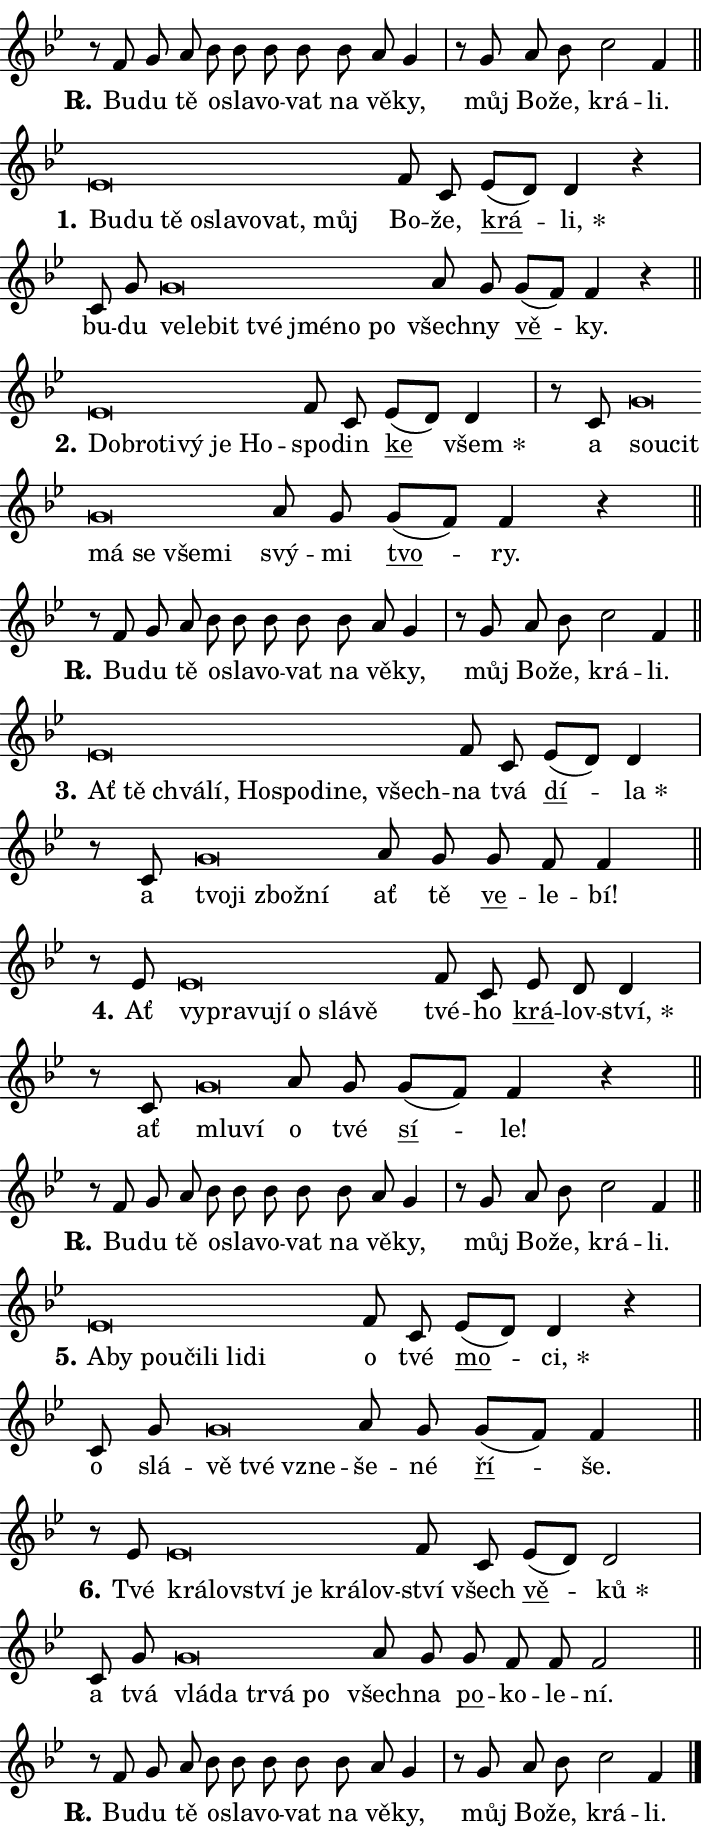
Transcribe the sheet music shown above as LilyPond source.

\version "2.24.0"
\header { tagline = "" }
\paper {
  indent = 0\cm
  top-margin = 0\cm
  right-margin = 0.13\cm % to fit lyric hyphens
  bottom-margin = 0\cm
  left-margin = 0\cm
  paper-width = 12\cm
  page-breaking = #ly:one-page-breaking
  system-system-spacing.basic-distance = #11
  score-system-spacing.basic-distance = #11
  ragged-last = ##f
}


%% Author: Thomas Morley
%% https://lists.gnu.org/archive/html/lilypond-user/2020-05/msg00002.html
#(define (line-position grob)
"Returns position of @var[grob} in current system:
   @code{'start}, if at first time-step
   @code{'end}, if at last time-step
   @code{'middle} otherwise
"
  (let* ((col (ly:item-get-column grob))
         (ln (ly:grob-object col 'left-neighbor))
         (rn (ly:grob-object col 'right-neighbor))
         (col-to-check-left (if (ly:grob? ln) ln col))
         (col-to-check-right (if (ly:grob? rn) rn col))
         (break-dir-left
           (and
             (ly:grob-property col-to-check-left 'non-musical #f)
             (ly:item-break-dir col-to-check-left)))
         (break-dir-right
           (and
             (ly:grob-property col-to-check-right 'non-musical #f)
             (ly:item-break-dir col-to-check-right))))
        (cond ((eqv? 1 break-dir-left) 'start)
              ((eqv? -1 break-dir-right) 'end)
              (else 'middle))))

#(define (tranparent-at-line-position vctor)
  (lambda (grob)
  "Relying on @code{line-position} select the relevant enry from @var{vctor}.
Used to determine transparency,"
    (case (line-position grob)
      ((end) (not (vector-ref vctor 0)))
      ((middle) (not (vector-ref vctor 1)))
      ((start) (not (vector-ref vctor 2))))))

noteHeadBreakVisibility =
#(define-music-function (break-visibility)(vector?)
"Makes @code{NoteHead}s transparent relying on @var{break-visibility}"
#{
  \override NoteHead.transparent =
    #(tranparent-at-line-position break-visibility)
#})

#(define delete-ledgers-for-transparent-note-heads
  (lambda (grob)
    "Reads whether a @code{NoteHead} is transparent.
If so this @code{NoteHead} is removed from @code{'note-heads} from
@var{grob}, which is supposed to be @code{LedgerLineSpanner}.
As a result ledgers are not printed for this @code{NoteHead}"
    (let* ((nhds-array (ly:grob-object grob 'note-heads))
           (nhds-list
             (if (ly:grob-array? nhds-array)
                 (ly:grob-array->list nhds-array)
                 '()))
           ;; Relies on the transparent-property being done before
           ;; Staff.LedgerLineSpanner.after-line-breaking is executed.
           ;; This is fragile ...
           (to-keep
             (remove
               (lambda (nhd)
                 (ly:grob-property nhd 'transparent #f))
               nhds-list)))
      ;; TODO find a better method to iterate over grob-arrays, similiar
      ;; to filter/remove etc for lists
      ;; For now rebuilt from scratch
      (set! (ly:grob-object grob 'note-heads)  '())
      (for-each
        (lambda (nhd)
          (ly:pointer-group-interface::add-grob grob 'note-heads nhd))
        to-keep))))

squashNotes = {
  \override NoteHead.X-extent = #'(-0.2 . 0.2)
  \override NoteHead.Y-extent = #'(-0.75 . 0)
  \override NoteHead.stencil =
    #(lambda (grob)
       (let ((pos (ly:grob-property grob 'staff-position)))
         (begin
           (if (< pos -7) (display "ERROR: Lower brevis then expected\n") (display ""))
           (if (<= pos -6) ly:text-interface::print ly:note-head::print))))
}
unSquashNotes = {
  \revert NoteHead.X-extent
  \revert NoteHead.Y-extent
  \revert NoteHead.stencil
}

hideNotes = \noteHeadBreakVisibility #begin-of-line-visible
unHideNotes = \noteHeadBreakVisibility #all-visible

% work-around for resetting accidentals
% https://lilypond.org/doc/v2.23/Documentation/notation/displaying-rhythms#unmetered-music
cadenzaMeasure = {
  \cadenzaOff
  \partial 1024 s1024
  \cadenzaOn
}

#(define-markup-command (accent layout props text) (markup?)
  "Underline accented syllable"
  (interpret-markup layout props
    #{\markup \override #'(offset . 4.3) \underline { #text }#}))

responsum = \markup \concat {
  "R" \hspace #-1.05 \path #0.1 #'((moveto 0 0.07) (lineto 0.9 0.8)) \hspace #0.05 "."
}

spaceSize = #0.6828661417322834 % exact space size for TeX Gyre Schola

\layout {
  \context {
    \Staff
    \remove "Time_signature_engraver"
    \override LedgerLineSpanner.after-line-breaking = #delete-ledgers-for-transparent-note-heads
  }
  \context {
    \Lyrics {
      \override LyricSpace.minimum-distance = \spaceSize
      \override LyricText.font-name = #"TeX Gyre Schola"
      \override LyricText.font-size = 1
      \override StanzaNumber.font-name = #"TeX Gyre Schola Bold"
      \override StanzaNumber.font-size = 1
    }
  }
  \context {
    \Score 
    \override NoteHead.text =
      #(lambda (grob) 
        (let ((pos (ly:grob-property grob 'staff-position)))
          #{\markup {
            \combine
              \halign #-0.55 \raise #(if (= pos -6) 0 0.5) \override #'(thickness . 2) \draw-line #'(3.2 . 0)
              \musicglyph "noteheads.sM1"
          }#}))
  }
}

% magnetic-lyrics.ily
%
%   written by
%     Jean Abou Samra <jean@abou-samra.fr>
%     Werner Lemberg <wl@gnu.org>
%
%   adapted by
%     Jiri Hon <jiri.hon@gmail.com>
%
% Version 2022-Apr-15

% https://www.mail-archive.com/lilypond-user@gnu.org/msg149350.html

#(define (Left_hyphen_pointer_engraver context)
   "Collect syllable-hyphen-syllable occurrences in lyrics and store
them in properties.  This engraver only looks to the left.  For
example, if the lyrics input is @code{foo -- bar}, it does the
following.

@itemize @bullet
@item
Set the @code{text} property of the @code{LyricHyphen} grob between
@q{foo} and @q{bar} to @code{foo}.

@item
Set the @code{left-hyphen} property of the @code{LyricText} grob with
text @q{foo} to the @code{LyricHyphen} grob between @q{foo} and
@q{bar}.
@end itemize

Use this auxiliary engraver in combination with the
@code{lyric-@/text::@/apply-@/magnetic-@/offset!} hook."
   (let ((hyphen #f)
         (text #f))
     (make-engraver
      (acknowledgers
       ((lyric-syllable-interface engraver grob source-engraver)
        (set! text grob)))
      (end-acknowledgers
       ((lyric-hyphen-interface engraver grob source-engraver)
        ;(when (not (grob::has-interface grob 'lyric-space-interface))
          (set! hyphen grob)));)
      ((stop-translation-timestep engraver)
       (when (and text hyphen)
         (ly:grob-set-object! text 'left-hyphen hyphen))
       (set! text #f)
       (set! hyphen #f)))))

#(define (lyric-text::apply-magnetic-offset! grob)
   "If the space between two syllables is less than the value in
property @code{LyricText@/.details@/.squash-threshold}, move the right
syllable to the left so that it gets concatenated with the left
syllable.

Use this function as a hook for
@code{LyricText@/.after-@/line-@/breaking} if the
@code{Left_@/hyphen_@/pointer_@/engraver} is active."
   (let ((hyphen (ly:grob-object grob 'left-hyphen #f)))
     (when hyphen
       (let ((left-text (ly:spanner-bound hyphen LEFT)))
         (when (grob::has-interface left-text 'lyric-syllable-interface)
           (let* ((common (ly:grob-common-refpoint grob left-text X))
                  (this-x-ext (ly:grob-extent grob common X))
                  (left-x-ext
                   (begin
                     ;; Trigger magnetism for left-text.
                     (ly:grob-property left-text 'after-line-breaking)
                     (ly:grob-extent left-text common X)))
                  ;; `delta` is the gap width between two syllables.
                  (delta (- (interval-start this-x-ext)
                            (interval-end left-x-ext)))
                  (details (ly:grob-property grob 'details))
                  (threshold (assoc-get 'squash-threshold details 0.2)))
             (when (< delta threshold)
               (let* (;; We have to manipulate the input text so that
                      ;; ligatures crossing syllable boundaries are not
                      ;; disabled.  For languages based on the Latin
                      ;; script this is essentially a beautification.
                      ;; However, for non-Western scripts it can be a
                      ;; necessity.
                      (lt (ly:grob-property left-text 'text))
                      (rt (ly:grob-property grob 'text))
                      (is-space (grob::has-interface hyphen 'lyric-space-interface))
                      (space (if is-space " " ""))
                      (extra-delta (if is-space spaceSize 0))
                      ;; Append new syllable.
                      (ltrt-space (if (and (string? lt) (string? rt))
                                (string-append lt space rt)
                                (make-concat-markup (list lt space rt))))
                      ;; Right-align `ltrt` to the right side.
                      (ltrt-space-markup (grob-interpret-markup
                               grob
                               (make-translate-markup
                                (cons (interval-length this-x-ext) 0)
                                (make-right-align-markup ltrt-space)))))
                 (begin
                   ;; Don't print `left-text`.
                   (ly:grob-set-property! left-text 'stencil #f)
                   ;; Set text and stencil (which holds all collected
                   ;; syllables so far) and shift it to the left.
                   (ly:grob-set-property! grob 'text ltrt-space)
                   (ly:grob-set-property! grob 'stencil ltrt-space-markup)
                   (ly:grob-translate-axis! grob (- (- delta extra-delta)) X))))))))))


#(define (lyric-hyphen::displace-bounds-first grob)
   ;; Make very sure this callback isn't triggered too early.
   (let ((left (ly:spanner-bound grob LEFT))
         (right (ly:spanner-bound grob RIGHT)))
     (ly:grob-property left 'after-line-breaking)
     (ly:grob-property right 'after-line-breaking)
     (ly:lyric-hyphen::print grob)))

squashThreshold = #0.4

\layout {
  \context {
    \Lyrics
    \consists #Left_hyphen_pointer_engraver
    \override LyricText.after-line-breaking =
      #lyric-text::apply-magnetic-offset!
    \override LyricHyphen.stencil = #lyric-hyphen::displace-bounds-first
    \override LyricText.details.squash-threshold = \squashThreshold
    \override LyricHyphen.minimum-distance = 0
    \override LyricHyphen.minimum-length = \squashThreshold
  }
}

squashText = \override LyricText.details.squash-threshold = 9999
unSquashText = \override LyricText.details.squash-threshold = \squashThreshold

leftText = \override LyricText.self-alignment-X = #LEFT
unLeftText = \revert LyricText.self-alignment-X

starOffset = #(lambda (grob) 
                (let ((x_offset (ly:self-alignment-interface::aligned-on-x-parent grob)))
                  (if (= x_offset 0) 0 (+ x_offset 1.2))))

star = #(define-music-function (syllable)(string?)
"Append star separator at the end of a syllable"
#{
  \once \override LyricText.X-offset = #starOffset
  \lyricmode { \markup {
    #syllable
    \override #'((font-name . "TeX Gyre Schola Bold")) \hspace #0.2 \lower #0.65 \larger "*"
  } }
#})

starAccent = #(define-music-function (syllable)(string?)
"Append star separator at the end of a syllable and make accent"
#{
  \once \override LyricText.X-offset = #starOffset
  \lyricmode { \markup {
    \accent #syllable
    \override #'((font-name . "TeX Gyre Schola Bold")) \hspace #0.2 \lower #0.65 \larger "*"
  } }
#})

breath = #(define-music-function (syllable)(string?)
"Append breathing indicator at the end of a syllable"
#{
  \lyricmode { \markup { #syllable "+" } }
#})

optionalBreath = #(define-music-function (syllable)(string?)
"Append optional breathing indicator at the end of a syllable"
#{
  \lyricmode { \markup { #syllable "(+)" } }
#})


\score {
    <<
        \new Voice = "melody" { \cadenzaOn \key bes \major \relative { r8 f' g a bes bes bes bes \bar "" bes a g4 \cadenzaMeasure \bar "|" r8 g a bes \bar "" c2 f,4 \cadenzaMeasure \bar "||" \break } }
        \new Lyrics \lyricsto "melody" { \lyricmode { \set stanza = \responsum
Bu -- du tě o -- sla -- vo -- vat na vě -- ky, můj Bo -- že, krá -- li. } }
    >>
    \layout {}
}

\score {
    <<
        \new Voice = "melody" { \cadenzaOn \key bes \major \relative { \squashNotes es'\breve*1/16 \hideNotes \breve*1/16 \bar "" \breve*1/16 \bar "" \breve*1/16 \bar "" \breve*1/16 \bar "" \breve*1/16 \bar "" \breve*1/16 \breve*1/16 \bar "" \unHideNotes \unSquashNotes f8 c \bar "" es[( d)] d4 r \cadenzaMeasure \bar "|" c8 g' \bar "" \squashNotes g\breve*1/16 \hideNotes \breve*1/16 \bar "" \breve*1/16 \bar "" \breve*1/16 \bar "" \breve*1/16 \bar "" \breve*1/16 \breve*1/16 \bar "" \unHideNotes \unSquashNotes a8 g \bar "" g[( f)] f4 r \cadenzaMeasure \bar "||" \break } }
        \new Lyrics \lyricsto "melody" { \lyricmode { \set stanza = "1."
\leftText Bu -- \squashText du tě o -- sla -- vo -- vat, můj \unLeftText \unSquashText Bo -- že, \markup \accent krá -- \star li, bu -- du \leftText ve -- \squashText le -- bit tvé jmé -- no po \unLeftText \unSquashText všech -- ny \markup \accent vě -- ky. } }
    >>
    \layout {}
}

\score {
    <<
        \new Voice = "melody" { \cadenzaOn \key bes \major \relative { \squashNotes es'\breve*1/16 \hideNotes \breve*1/16 \bar "" \breve*1/16 \bar "" \breve*1/16 \bar "" \breve*1/16 \breve*1/16 \bar "" \unHideNotes \unSquashNotes f8 c \bar "" es[( d)] d4 \cadenzaMeasure \bar "|" r8 c8 \squashNotes g'\breve*1/16 \hideNotes \breve*1/16 \bar "" \breve*1/16 \bar "" \breve*1/16 \bar "" \breve*1/16 \breve*1/16 \bar "" \unHideNotes \unSquashNotes a8 g \bar "" g[( f)] f4 r \cadenzaMeasure \bar "||" \break } }
        \new Lyrics \lyricsto "melody" { \lyricmode { \set stanza = "2."
\leftText Dob -- \squashText ro -- ti -- vý je Ho -- \unLeftText \unSquashText spo -- din \markup \accent ke \star všem a \leftText sou -- \squashText cit má se vše -- mi \unLeftText \unSquashText svý -- mi \markup \accent tvo -- ry. } }
    >>
    \layout {}
}

\score {
    <<
        \new Voice = "melody" { \cadenzaOn \key bes \major \relative { r8 f' g a bes bes bes bes \bar "" bes a g4 \cadenzaMeasure \bar "|" r8 g a bes \bar "" c2 f,4 \cadenzaMeasure \bar "||" \break } }
        \new Lyrics \lyricsto "melody" { \lyricmode { \set stanza = \responsum
Bu -- du tě o -- sla -- vo -- vat na vě -- ky, můj Bo -- že, krá -- li. } }
    >>
    \layout {}
}

\score {
    <<
        \new Voice = "melody" { \cadenzaOn \key bes \major \relative { \squashNotes es'\breve*1/16 \hideNotes \breve*1/16 \bar "" \breve*1/16 \bar "" \breve*1/16 \bar "" \breve*1/16 \bar "" \breve*1/16 \bar "" \breve*1/16 \bar "" \breve*1/16 \breve*1/16 \bar "" \unHideNotes \unSquashNotes f8 c \bar "" es[( d)] d4 \cadenzaMeasure \bar "|" r8 c8 \squashNotes g'\breve*1/16 \hideNotes \breve*1/16 \bar "" \breve*1/16 \breve*1/16 \bar "" \unHideNotes \unSquashNotes a8 g \bar "" g f f4 \cadenzaMeasure \bar "||" \break } }
        \new Lyrics \lyricsto "melody" { \lyricmode { \set stanza = "3."
\leftText Ať \squashText tě chvá -- lí, Ho -- spo -- di -- ne, všech -- \unLeftText \unSquashText na tvá \markup \accent dí -- \star la a \leftText tvo -- \squashText ji zbož -- ní \unLeftText \unSquashText ať tě \markup \accent ve -- le -- bí! } }
    >>
    \layout {}
}

\score {
    <<
        \new Voice = "melody" { \cadenzaOn \key bes \major \relative { r8 es' \squashNotes es\breve*1/16 \hideNotes \breve*1/16 \bar "" \breve*1/16 \bar "" \breve*1/16 \bar "" \breve*1/16 \bar "" \breve*1/16 \breve*1/16 \bar "" \unHideNotes \unSquashNotes f8 c \bar "" es d d4 \cadenzaMeasure \bar "|" r8 c8 \squashNotes g'\breve*1/16 \hideNotes \breve*1/16 \bar "" \unHideNotes \unSquashNotes a8 g \bar "" g[( f)] f4 r \cadenzaMeasure \bar "||" \break } }
        \new Lyrics \lyricsto "melody" { \lyricmode { \set stanza = "4."
Ať \leftText vy -- \squashText pra -- vu -- jí o slá -- vě \unLeftText \unSquashText tvé -- ho \markup \accent krá -- lov -- \star ství, ať \leftText mlu -- \squashText ví \unLeftText \unSquashText o tvé \markup \accent sí -- le! } }
    >>
    \layout {}
}

\score {
    <<
        \new Voice = "melody" { \cadenzaOn \key bes \major \relative { r8 f' g a bes bes bes bes \bar "" bes a g4 \cadenzaMeasure \bar "|" r8 g a bes \bar "" c2 f,4 \cadenzaMeasure \bar "||" \break } }
        \new Lyrics \lyricsto "melody" { \lyricmode { \set stanza = \responsum
Bu -- du tě o -- sla -- vo -- vat na vě -- ky, můj Bo -- že, krá -- li. } }
    >>
    \layout {}
}

\score {
    <<
        \new Voice = "melody" { \cadenzaOn \key bes \major \relative { \squashNotes es'\breve*1/16 \hideNotes \breve*1/16 \bar "" \breve*1/16 \bar "" \breve*1/16 \bar "" \breve*1/16 \bar "" \breve*1/16 \bar "" \breve*1/16 \breve*1/16 \bar "" \unHideNotes \unSquashNotes f8 c \bar "" es[( d)] d4 r \cadenzaMeasure \bar "|" c8 g' \bar "" \squashNotes g\breve*1/16 \hideNotes \breve*1/16 \breve*1/16 \bar "" \unHideNotes \unSquashNotes a8 g \bar "" g[( f)] f4 \cadenzaMeasure \bar "||" \break } }
        \new Lyrics \lyricsto "melody" { \lyricmode { \set stanza = "5."
\leftText A -- \squashText by po -- u -- či -- li li -- di \unLeftText \unSquashText o tvé \markup \accent mo -- \star ci, o slá -- \leftText vě \squashText tvé vzne -- \unLeftText \unSquashText še -- né \markup \accent ří -- še. } }
    >>
    \layout {}
}

\score {
    <<
        \new Voice = "melody" { \cadenzaOn \key bes \major \relative { r8 es' \squashNotes es\breve*1/16 \hideNotes \breve*1/16 \bar "" \breve*1/16 \bar "" \breve*1/16 \bar "" \breve*1/16 \breve*1/16 \bar "" \unHideNotes \unSquashNotes f8 c \bar "" es[( d)] d2 \cadenzaMeasure \bar "|" c8 g' \bar "" \squashNotes g\breve*1/16 \hideNotes \breve*1/16 \bar "" \breve*1/16 \bar "" \breve*1/16 \breve*1/16 \bar "" \unHideNotes \unSquashNotes a8 g \bar "" g f f f2 \cadenzaMeasure \bar "||" \break } }
        \new Lyrics \lyricsto "melody" { \lyricmode { \set stanza = "6."
Tvé \leftText krá -- \squashText lov -- ství je krá -- lov -- \unLeftText \unSquashText ství všech \markup \accent vě -- \star ků a tvá \leftText vlá -- \squashText da tr -- vá po \unLeftText \unSquashText všech -- na \markup \accent po -- ko -- le -- ní. } }
    >>
    \layout {}
}

\score {
    <<
        \new Voice = "melody" { \cadenzaOn \key bes \major \relative { r8 f' g a bes bes bes bes \bar "" bes a g4 \cadenzaMeasure \bar "|" r8 g a bes \bar "" c2 f,4 \cadenzaMeasure \bar "||" \break } \bar "|." }
        \new Lyrics \lyricsto "melody" { \lyricmode { \set stanza = \responsum
Bu -- du tě o -- sla -- vo -- vat na vě -- ky, můj Bo -- že, krá -- li. } }
    >>
    \layout {}
}
